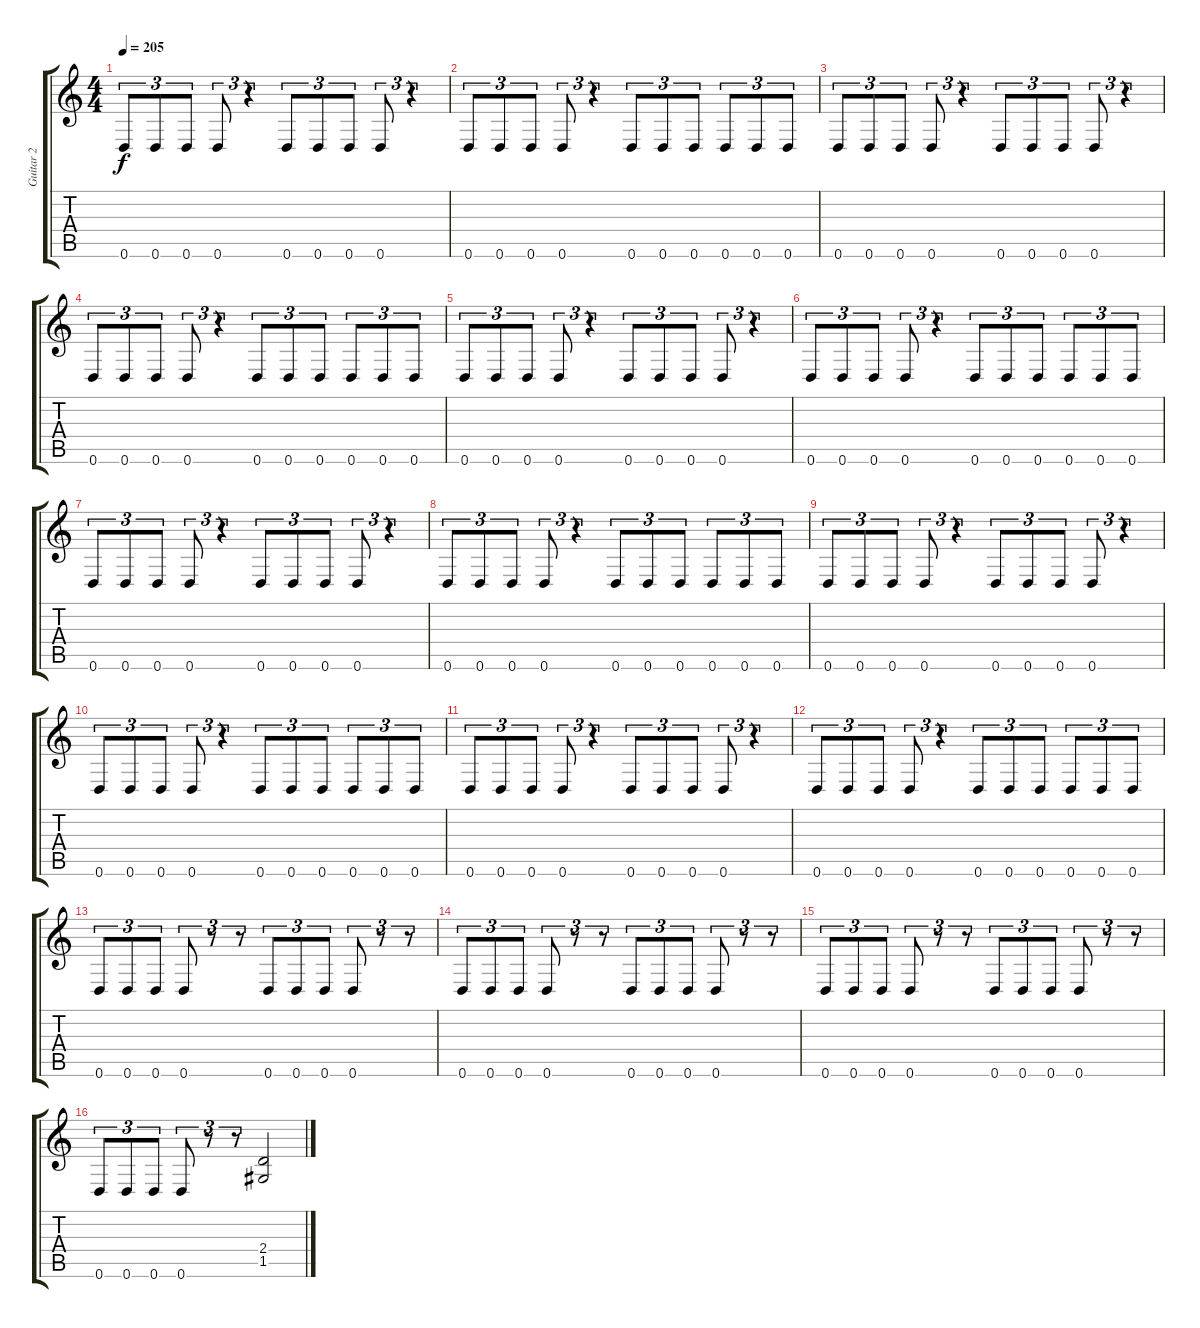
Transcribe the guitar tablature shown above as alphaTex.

\track ("Guitar 2" "Guitar 2") {instrument distortionguitar}
\staff {score tabs}
\tuning (D4 A3 F3 C3 G2 D2) {hide}
\ts (4 4)
\tempo 205
\clef g2
\ks c
0.6.8{tu (3 2) dy f} 0.6.8{tu (3 2)} 0.6.8{tu (3 2)} 0.6.8{tu (3 2)} r.4{tu (3 2)} 0.6.8{tu (3 2)} 0.6.8{tu (3 2)} 0.6.8{tu (3 2)} 0.6.8{tu (3 2)} r.4{tu (3 2)} |
0.6.8{tu (3 2)} 0.6.8{tu (3 2)} 0.6.8{tu (3 2)} 0.6.8{tu (3 2)} r.4{tu (3 2)} 0.6.8{tu (3 2)} 0.6.8{tu (3 2)} 0.6.8{tu (3 2)} 0.6.8{tu (3 2)} 0.6.8{tu (3 2)} 0.6.8{tu (3 2)} |
0.6.8{tu (3 2)} 0.6.8{tu (3 2)} 0.6.8{tu (3 2)} 0.6.8{tu (3 2)} r.4{tu (3 2)} 0.6.8{tu (3 2)} 0.6.8{tu (3 2)} 0.6.8{tu (3 2)} 0.6.8{tu (3 2)} r.4{tu (3 2)} |
0.6.8{tu (3 2)} 0.6.8{tu (3 2)} 0.6.8{tu (3 2)} 0.6.8{tu (3 2)} r.4{tu (3 2)} 0.6.8{tu (3 2)} 0.6.8{tu (3 2)} 0.6.8{tu (3 2)} 0.6.8{tu (3 2)} 0.6.8{tu (3 2)} 0.6.8{tu (3 2)} |
0.6.8{tu (3 2)} 0.6.8{tu (3 2)} 0.6.8{tu (3 2)} 0.6.8{tu (3 2)} r.4{tu (3 2)} 0.6.8{tu (3 2)} 0.6.8{tu (3 2)} 0.6.8{tu (3 2)} 0.6.8{tu (3 2)} r.4{tu (3 2)} |
0.6.8{tu (3 2)} 0.6.8{tu (3 2)} 0.6.8{tu (3 2)} 0.6.8{tu (3 2)} r.4{tu (3 2)} 0.6.8{tu (3 2)} 0.6.8{tu (3 2)} 0.6.8{tu (3 2)} 0.6.8{tu (3 2)} 0.6.8{tu (3 2)} 0.6.8{tu (3 2)} |
0.6.8{tu (3 2)} 0.6.8{tu (3 2)} 0.6.8{tu (3 2)} 0.6.8{tu (3 2)} r.4{tu (3 2)} 0.6.8{tu (3 2)} 0.6.8{tu (3 2)} 0.6.8{tu (3 2)} 0.6.8{tu (3 2)} r.4{tu (3 2)} |
0.6.8{tu (3 2)} 0.6.8{tu (3 2)} 0.6.8{tu (3 2)} 0.6.8{tu (3 2)} r.4{tu (3 2)} 0.6.8{tu (3 2)} 0.6.8{tu (3 2)} 0.6.8{tu (3 2)} 0.6.8{tu (3 2)} 0.6.8{tu (3 2)} 0.6.8{tu (3 2)} |
0.6.8{tu (3 2)} 0.6.8{tu (3 2)} 0.6.8{tu (3 2)} 0.6.8{tu (3 2)} r.4{tu (3 2)} 0.6.8{tu (3 2)} 0.6.8{tu (3 2)} 0.6.8{tu (3 2)} 0.6.8{tu (3 2)} r.4{tu (3 2)} |
0.6.8{tu (3 2)} 0.6.8{tu (3 2)} 0.6.8{tu (3 2)} 0.6.8{tu (3 2)} r.4{tu (3 2)} 0.6.8{tu (3 2)} 0.6.8{tu (3 2)} 0.6.8{tu (3 2)} 0.6.8{tu (3 2)} 0.6.8{tu (3 2)} 0.6.8{tu (3 2)} |
0.6.8{tu (3 2)} 0.6.8{tu (3 2)} 0.6.8{tu (3 2)} 0.6.8{tu (3 2)} r.4{tu (3 2)} 0.6.8{tu (3 2)} 0.6.8{tu (3 2)} 0.6.8{tu (3 2)} 0.6.8{tu (3 2)} r.4{tu (3 2)} |
0.6.8{tu (3 2)} 0.6.8{tu (3 2)} 0.6.8{tu (3 2)} 0.6.8{tu (3 2)} r.4{tu (3 2)} 0.6.8{tu (3 2)} 0.6.8{tu (3 2)} 0.6.8{tu (3 2)} 0.6.8{tu (3 2)} 0.6.8{tu (3 2)} 0.6.8{tu (3 2)} |
0.6.8{tu (3 2)} 0.6.8{tu (3 2)} 0.6.8{tu (3 2)} 0.6.8{tu (3 2)} r.8{tu (3 2)} r.8{tu (3 2)} 0.6.8{tu (3 2)} 0.6.8{tu (3 2)} 0.6.8{tu (3 2)} 0.6.8{tu (3 2)} r.8{tu (3 2)} r.8{tu (3 2)} |
0.6.8{tu (3 2)} 0.6.8{tu (3 2)} 0.6.8{tu (3 2)} 0.6.8{tu (3 2)} r.8{tu (3 2)} r.8{tu (3 2)} 0.6.8{tu (3 2)} 0.6.8{tu (3 2)} 0.6.8{tu (3 2)} 0.6.8{tu (3 2)} r.8{tu (3 2)} r.8{tu (3 2)} |
0.6.8{tu (3 2)} 0.6.8{tu (3 2)} 0.6.8{tu (3 2)} 0.6.8{tu (3 2)} r.8{tu (3 2)} r.8{tu (3 2)} 0.6.8{tu (3 2)} 0.6.8{tu (3 2)} 0.6.8{tu (3 2)} 0.6.8{tu (3 2)} r.8{tu (3 2)} r.8{tu (3 2)} |
0.6.8{tu (3 2)} 0.6.8{tu (3 2)} 0.6.8{tu (3 2)} 0.6.8{tu (3 2)} r.8{tu (3 2)} r.8{tu (3 2)} (2.4 1.5).2
